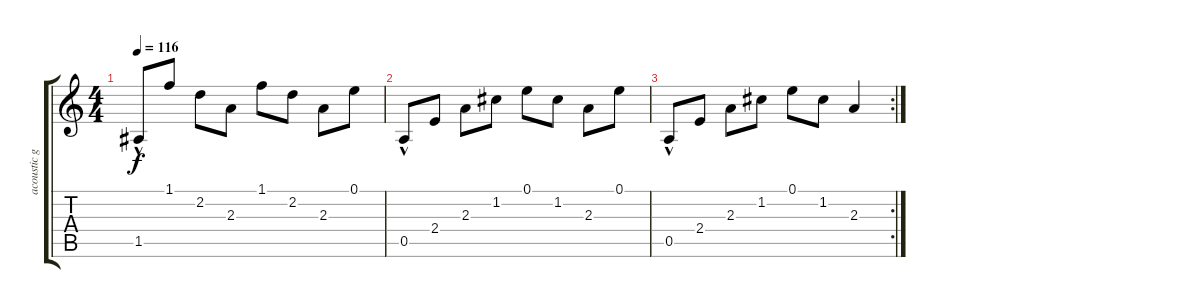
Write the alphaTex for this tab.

\track ("acoustic guitar, tuning (low to high) DA" "acoustic g") {instrument acousticguitarsteel}
\staff {score tabs}
\tuning (E4 C4 G3 D3 A2 D2) {hide}
\ts (4 4)
\tempo 116
\clef g2
\ks c
1.5{hac}.8{dy f} 1.1.8 2.2.8 2.3.8 1.1.8 2.2.8 2.3.8 0.1.8 |
0.5{hac}.8 2.4.8 2.3.8 1.2.8 0.1.8 1.2.8 2.3.8 0.1.8 |
\rc 2
0.5{hac}.8 2.4.8 2.3.8 1.2.8 0.1.8 1.2.8 2.3.4
